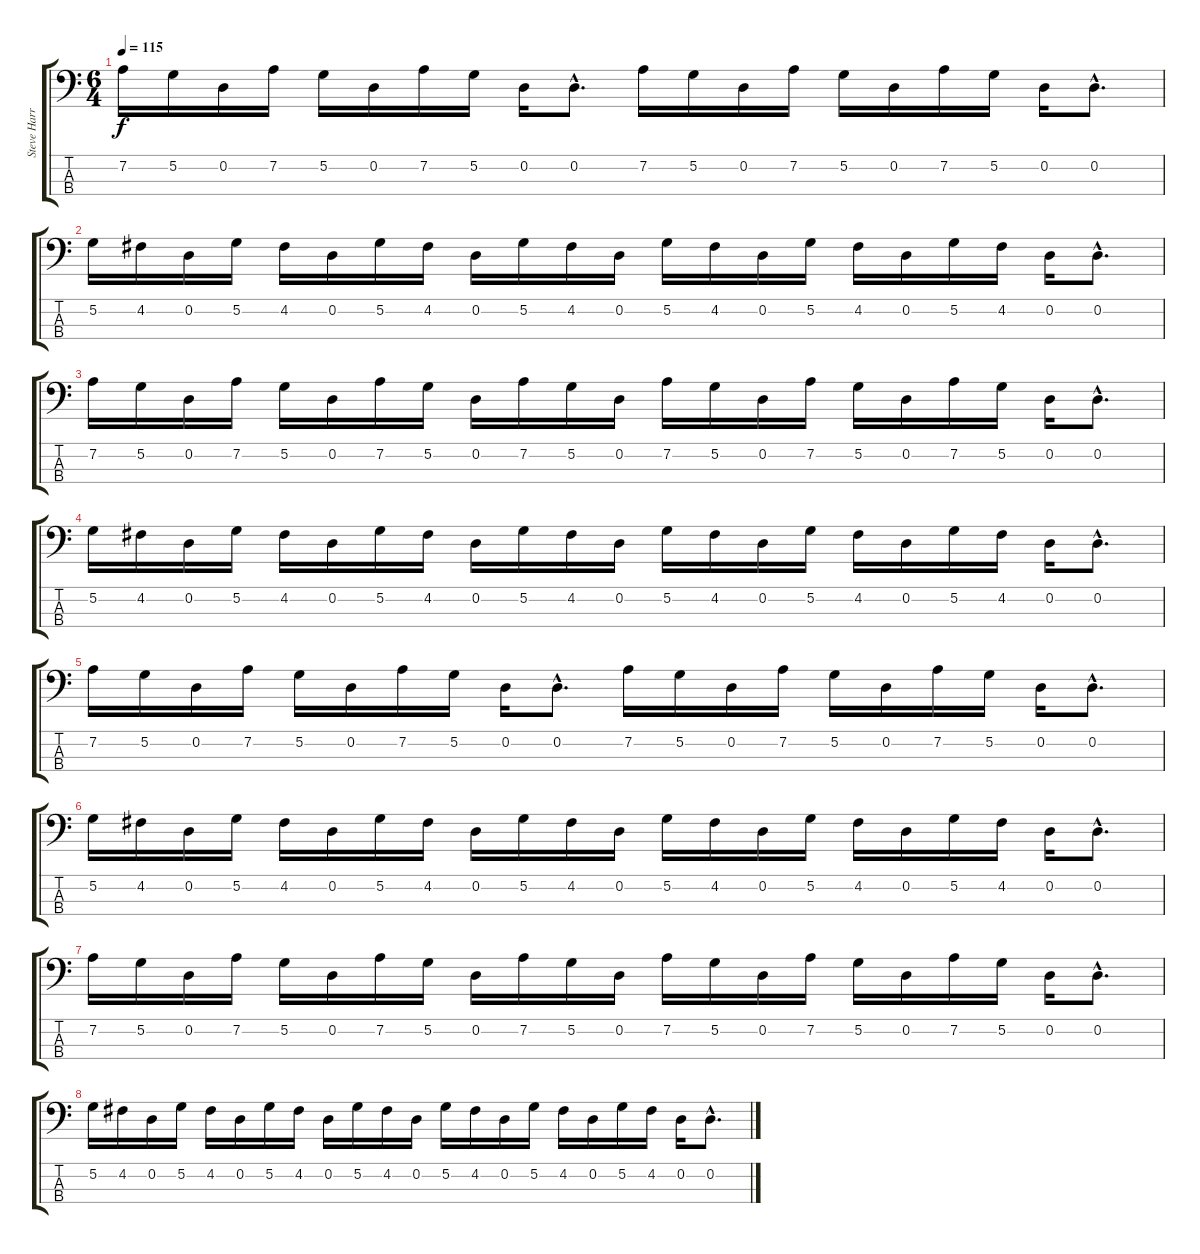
\track ("Steve Harris" "Steve Harr") {instrument electricbassfinger}
\staff {score tabs}
\tuning (G2 D2 A1 E1) {hide}
\ts (6 4)
\tempo 115
\clef f4
\ks c
7.2.16{dy f} 5.2.16 0.2.16 7.2.16 5.2.16 0.2.16 7.2.16 5.2.16 0.2.16 0.2{hac}.8{d} 7.2.16 5.2.16 0.2.16 7.2.16 5.2.16 0.2.16 7.2.16 5.2.16 0.2.16 0.2{hac}.8{d} |
5.2.16 4.2.16 0.2.16 5.2.16 4.2.16 0.2.16 5.2.16 4.2.16 0.2.16 5.2.16 4.2.16 0.2.16 5.2.16 4.2.16 0.2.16 5.2.16 4.2.16 0.2.16 5.2.16 4.2.16 0.2.16 0.2{hac}.8{d} |
7.2.16 5.2.16 0.2.16 7.2.16 5.2.16 0.2.16 7.2.16 5.2.16 0.2.16 7.2.16 5.2.16 0.2.16 7.2.16 5.2.16 0.2.16 7.2.16 5.2.16 0.2.16 7.2.16 5.2.16 0.2.16 0.2{hac}.8{d} |
5.2.16 4.2.16 0.2.16 5.2.16 4.2.16 0.2.16 5.2.16 4.2.16 0.2.16 5.2.16 4.2.16 0.2.16 5.2.16 4.2.16 0.2.16 5.2.16 4.2.16 0.2.16 5.2.16 4.2.16 0.2.16 0.2{hac}.8{d} |
7.2.16 5.2.16 0.2.16 7.2.16 5.2.16 0.2.16 7.2.16 5.2.16 0.2.16 0.2{hac}.8{d} 7.2.16 5.2.16 0.2.16 7.2.16 5.2.16 0.2.16 7.2.16 5.2.16 0.2.16 0.2{hac}.8{d} |
5.2.16 4.2.16 0.2.16 5.2.16 4.2.16 0.2.16 5.2.16 4.2.16 0.2.16 5.2.16 4.2.16 0.2.16 5.2.16 4.2.16 0.2.16 5.2.16 4.2.16 0.2.16 5.2.16 4.2.16 0.2.16 0.2{hac}.8{d} |
7.2.16 5.2.16 0.2.16 7.2.16 5.2.16 0.2.16 7.2.16 5.2.16 0.2.16 7.2.16 5.2.16 0.2.16 7.2.16 5.2.16 0.2.16 7.2.16 5.2.16 0.2.16 7.2.16 5.2.16 0.2.16 0.2{hac}.8{d} |
5.2.16 4.2.16 0.2.16 5.2.16 4.2.16 0.2.16 5.2.16 4.2.16 0.2.16 5.2.16 4.2.16 0.2.16 5.2.16 4.2.16 0.2.16 5.2.16 4.2.16 0.2.16 5.2.16 4.2.16 0.2.16 0.2{hac}.8{d}
